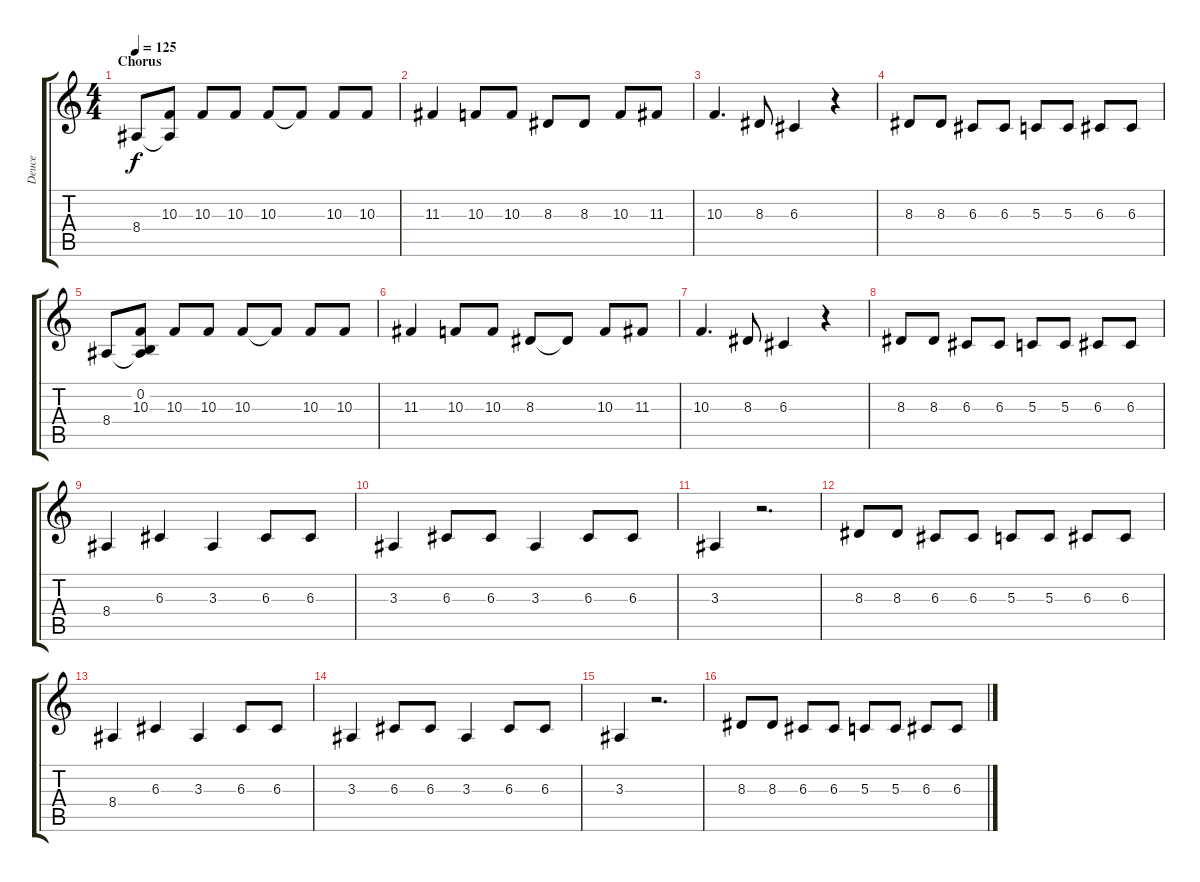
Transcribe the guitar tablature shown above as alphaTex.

\track ("Deuce" "Deuce") {instrument clarinet}
\staff {score tabs}
\tuning (E4 B3 G3 D3 A2 D2) {hide}
\ts (4 4)
\section ("" "Chorus")
\tempo 125
\clef g2
\ks c
8.4.8{dy f} (10.3 8.4{t}).8 10.3.8 10.3.8 10.3.8 10.3{t}.8 10.3.8 10.3.8 |
11.3.4 10.3.8 10.3.8 8.3.8 8.3.8 10.3.8 11.3.8 |
10.3.4{d} 8.3.8 6.3.4 r.4 |
8.3.8 8.3.8 6.3.8 6.3.8 5.3.8 5.3.8 6.3.8 6.3.8 |
8.4.8 (0.2 10.3 8.4{t}).8 10.3.8 10.3.8 10.3.8 10.3{t}.8 10.3.8 10.3.8 |
11.3.4 10.3.8 10.3.8 8.3.8 8.3{t}.8 10.3.8 11.3.8 |
10.3.4{d} 8.3.8 6.3.4 r.4 |
8.3.8 8.3.8 6.3.8 6.3.8 5.3.8 5.3.8 6.3.8 6.3.8 |
8.4.4 6.3.4 3.3.4 6.3.8 6.3.8 |
3.3.4 6.3.8 6.3.8 3.3.4 6.3.8 6.3.8 |
3.3.4 r.2{d} |
8.3.8 8.3.8 6.3.8 6.3.8 5.3.8 5.3.8 6.3.8 6.3.8 |
8.4.4 6.3.4 3.3.4 6.3.8 6.3.8 |
3.3.4 6.3.8 6.3.8 3.3.4 6.3.8 6.3.8 |
3.3.4 r.2{d} |
8.3.8 8.3.8 6.3.8 6.3.8 5.3.8 5.3.8 6.3.8 6.3.8
